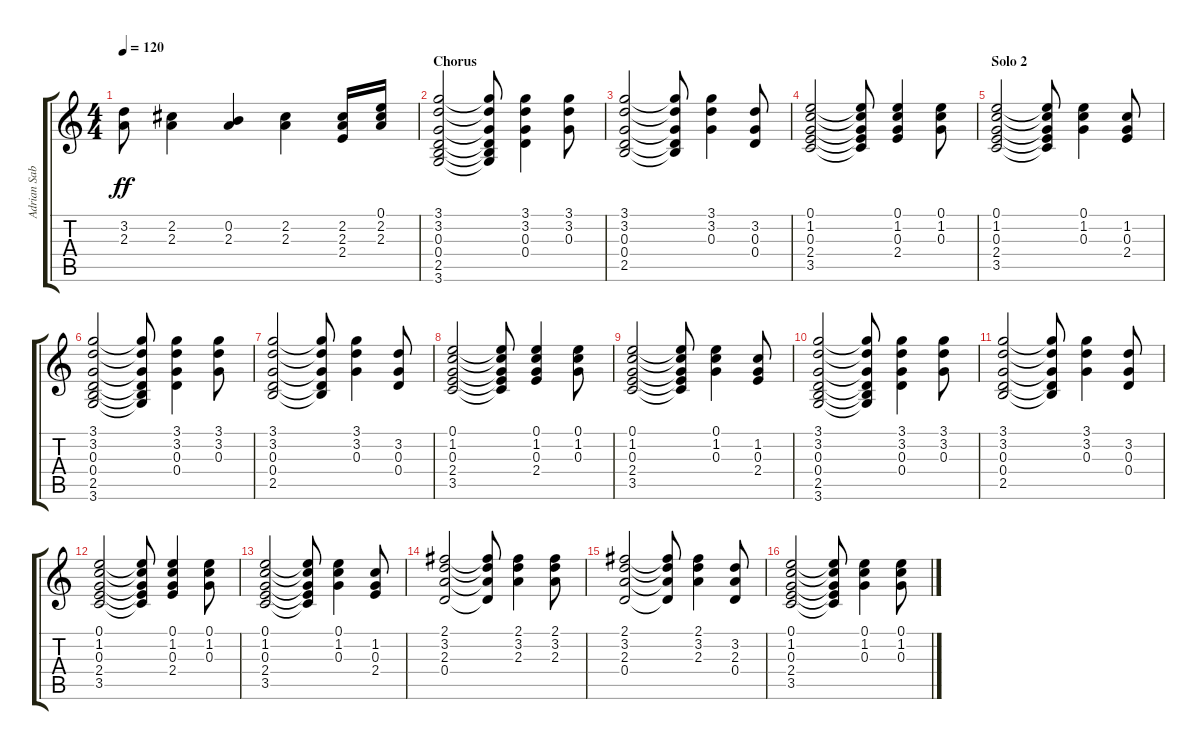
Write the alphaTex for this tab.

\track ("Adrian Sabbath" "Adrian Sab") {instrument acousticguitarsteel}
\staff {score tabs}
\tuning (E4 B3 G3 D3 A2 E2) {hide}
\ts (4 4)
\tempo 120
\clef g2
\ks c
(3.2{t} 2.3{t}).8{dy ff} (2.2 2.3).4 (0.2 2.3).4 (2.2 2.3).4 (2.2 2.3 2.4).16 (0.1 2.2 2.3).16 |
\section ("" "Chorus")
(3.1 3.2 0.3 0.4 2.5 3.6).2 (3.1{t} 3.2{t} 0.3{t} 0.4{t} 2.5{t} 3.6{t}).8 (3.1 3.2 0.3 0.4).4 (3.1 3.2 0.3).8 |
(3.1 3.2 0.3 0.4 2.5).2 (3.1{t} 3.2{t} 0.3{t} 0.4{t} 2.5{t}).8 (3.1 3.2 0.3).4 (3.2 0.3 0.4).8 |
(0.1 1.2 0.3 2.4 3.5).2 (0.1{t} 1.2{t} 0.3{t} 2.4{t} 3.5{t}).8 (0.1 1.2 0.3 2.4).4 (0.1 1.2 0.3).8 |
\section ("" "Solo 2")
(0.1 1.2 0.3 2.4 3.5).2 (0.1{t} 1.2{t} 0.3{t} 2.4{t} 3.5{t}).8 (0.1 1.2 0.3).4 (1.2 0.3 2.4).8 |
(3.1 3.2 0.3 0.4 2.5 3.6).2 (3.1{t} 3.2{t} 0.3{t} 0.4{t} 2.5{t} 3.6{t}).8 (3.1 3.2 0.3 0.4).4 (3.1 3.2 0.3).8 |
(3.1 3.2 0.3 0.4 2.5).2 (3.1{t} 3.2{t} 0.3{t} 0.4{t} 2.5{t}).8 (3.1 3.2 0.3).4 (3.2 0.3 0.4).8 |
(0.1 1.2 0.3 2.4 3.5).2 (0.1{t} 1.2{t} 0.3{t} 2.4{t} 3.5{t}).8 (0.1 1.2 0.3 2.4).4 (0.1 1.2 0.3).8 |
(0.1 1.2 0.3 2.4 3.5).2 (0.1{t} 1.2{t} 0.3{t} 2.4{t} 3.5{t}).8 (0.1 1.2 0.3).4 (1.2 0.3 2.4).8 |
(3.1 3.2 0.3 0.4 2.5 3.6).2 (3.1{t} 3.2{t} 0.3{t} 0.4{t} 2.5{t} 3.6{t}).8 (3.1 3.2 0.3 0.4).4 (3.1 3.2 0.3).8 |
(3.1 3.2 0.3 0.4 2.5).2 (3.1{t} 3.2{t} 0.3{t} 0.4{t} 2.5{t}).8 (3.1 3.2 0.3).4 (3.2 0.3 0.4).8 |
(0.1 1.2 0.3 2.4 3.5).2 (0.1{t} 1.2{t} 0.3{t} 2.4{t} 3.5{t}).8 (0.1 1.2 0.3 2.4).4 (0.1 1.2 0.3).8 |
(0.1 1.2 0.3 2.4 3.5).2 (0.1{t} 1.2{t} 0.3{t} 2.4{t} 3.5{t}).8 (0.1 1.2 0.3).4 (1.2 0.3 2.4).8 |
(2.1 3.2 2.3 0.4).2 (2.1{t} 3.2{t} 2.3{t} 0.4{t}).8 (2.1 3.2 2.3).4 (2.1 3.2 2.3).8 |
(2.1 3.2 2.3 0.4).2 (2.1{t} 3.2{t} 2.3{t} 0.4{t}).8 (2.1 3.2 2.3).4 (3.2 2.3 0.4).8 |
(0.1 1.2 0.3 2.4 3.5).2 (0.1{t} 1.2{t} 0.3{t} 2.4{t} 3.5{t}).8 (0.1 1.2 0.3).4 (0.1 1.2 0.3).8
